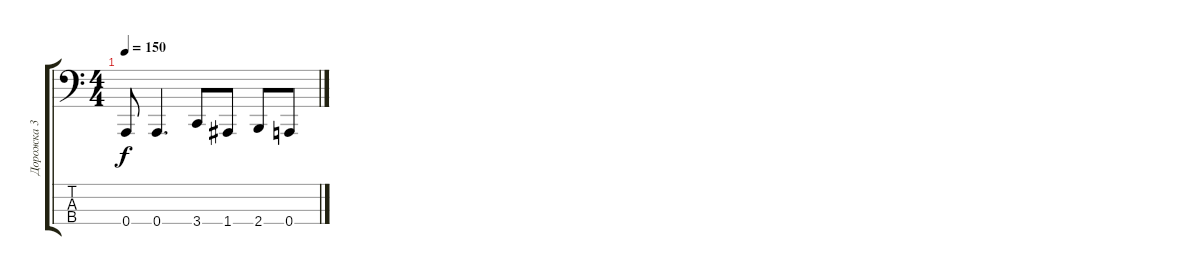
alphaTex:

\track ("Дорожка 3" "Дорожка 3") {instrument electricbasspick}
\staff {score tabs}
\tuning (D2 A1 E1 A0) {hide}
\ts (4 4)
\tempo 150
\clef f4
\ks c
0.4{t}.8{dy f} 0.4.4{d} 3.4.8 1.4.8 2.4.8 0.4.8
